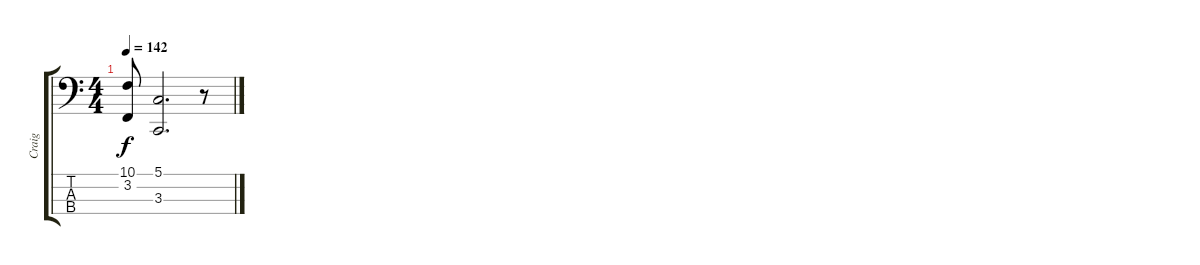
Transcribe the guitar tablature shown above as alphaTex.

\track ("Craig" "Craig") {instrument acousticgrandpiano}
\staff {score tabs}
\tuning (G2 D2 A1 E1) {hide}
\ts (4 4)
\tempo 142
\clef f4
\ks c
(10.1{t} 3.2{t}).8{dy f} (5.1 3.3).2{d} r.8
